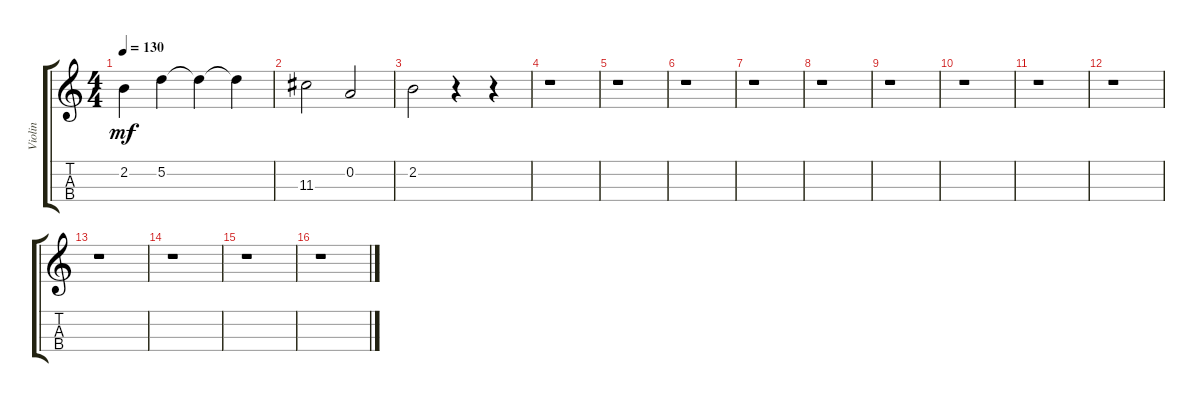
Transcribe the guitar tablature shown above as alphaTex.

\track ("Violin" "Violin") {instrument violin}
\staff {score tabs}
\tuning (E5 A4 D4 G3) {hide}
\ts (4 4)
\tempo 130
\clef g2
\ks c
2.2.4{dy mf} 5.2.4 5.2{t}.4 5.2{t}.4 |
11.3.2 0.2.2 |
2.2.2 r.4 r.4 |
r.1 |
r.1 |
r.1 |
r.1 |
r.1 |
r.1 |
r.1 |
r.1 |
r.1 |
r.1 |
r.1 |
r.1 |
r.1
